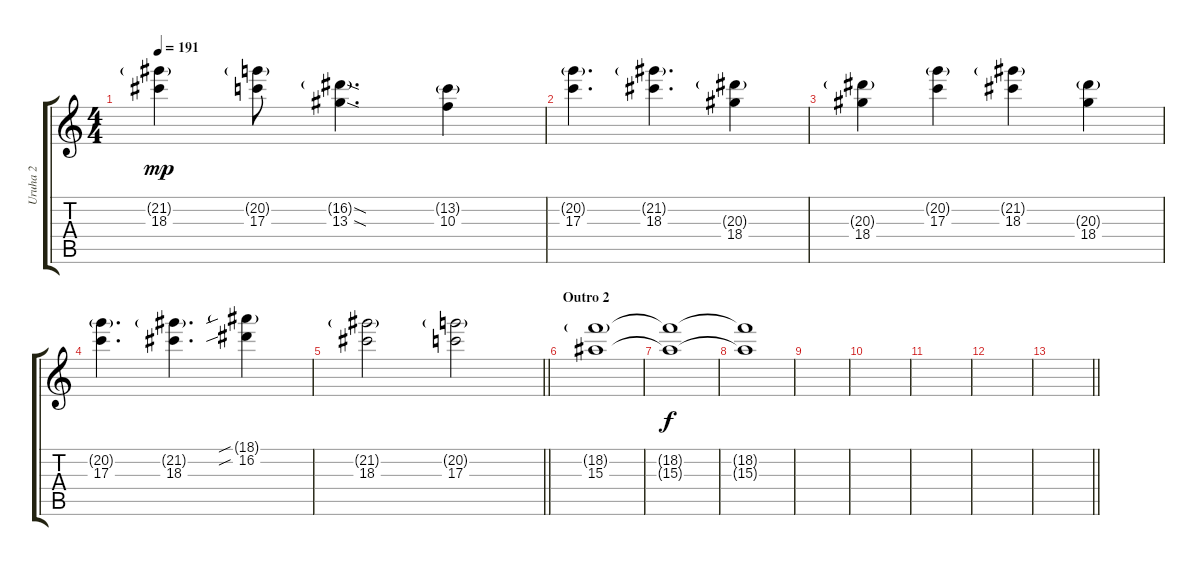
\track ("Uruha 2" "Uruha 2") {instrument distortionguitar}
\staff {score tabs}
\tuning (E4 B3 G3 D3 A2 E2) {hide}
\ts (4 4)
\tempo 191
\clef g2
\ks c
(21.2{g} 18.3).4{dy mp} (20.2{g} 17.3).8 (16.2{sod g} 13.3{sod}).4{d} (13.2{g} 10.3).4 |
(20.2{g} 17.3).4{d} (21.2{g} 18.3).4{d} (20.3{g} 18.4).4 |
(20.3{g} 18.4).4 (20.2{g} 17.3).4 (21.2{g} 18.3).4 (20.3{g} 18.4).4 |
(20.2{g} 17.3).4{d} (21.2{g} 18.3).4{d} (18.1{sib g} 16.2{sib}).4 |
\barLineRight lightlight
(21.2{g} 18.3).2 (20.2{g} 17.3).2 |
\section ("" "Outro 2")
(18.2{g} 15.3).1 |
(18.2{t} 15.3{t}).1{dy f} |
(18.2{t} 15.3{t}).1 |
|
|
|
|
\barLineRight lightlight
